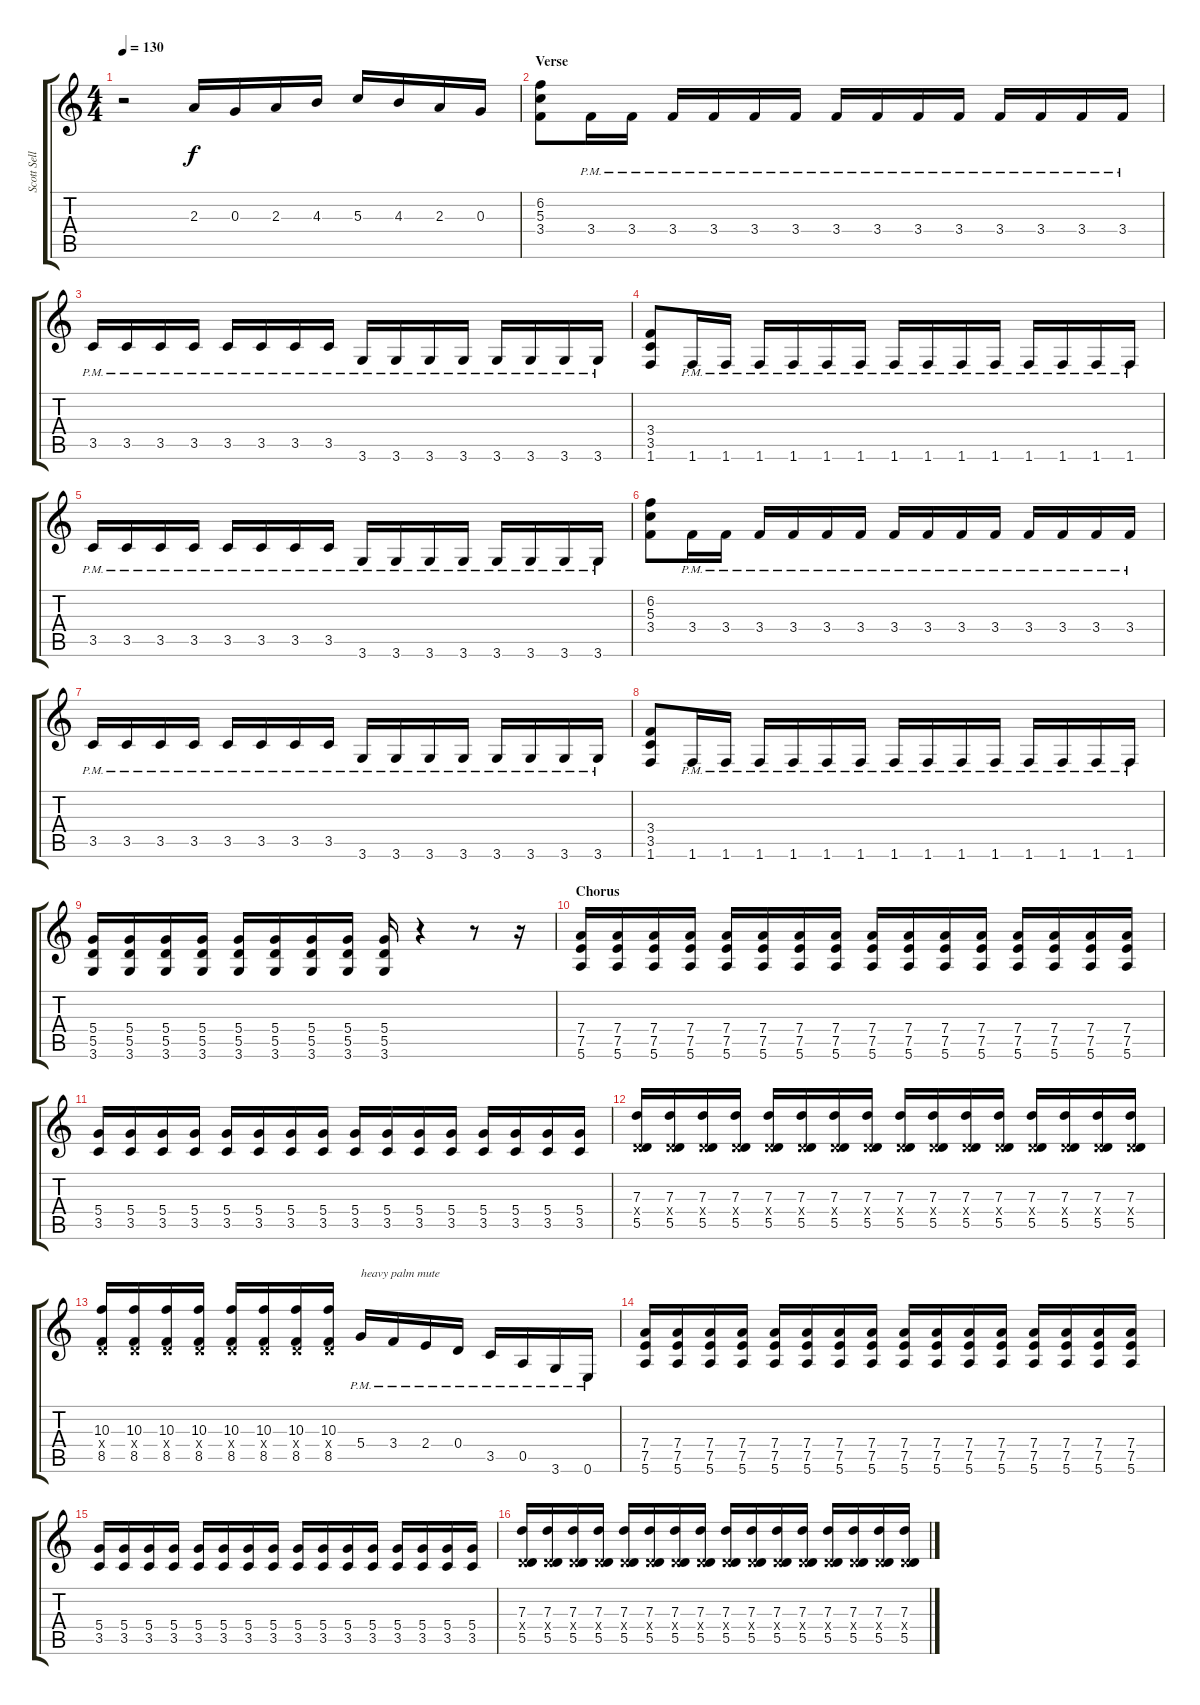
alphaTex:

\track ("Scott Sellers" "Scott Sell") {instrument distortionguitar}
\staff {score tabs}
\tuning (E4 B3 G3 D3 A2 E2) {hide}
\ts (4 4)
\tempo 130
\clef g2
\ks c
r.2{dy f instrument distortionguitar} 2.3.16 0.3.16 2.3.16 4.3.16 5.3.16 4.3.16 2.3.16 0.3.16 |
\section ("" "Verse")
(6.2 5.3 3.4).8 3.4{pm}.16 3.4{pm}.16 3.4{pm}.16 3.4{pm}.16 3.4{pm}.16 3.4{pm}.16 3.4{pm}.16 3.4{pm}.16 3.4{pm}.16 3.4{pm}.16 3.4{pm}.16 3.4{pm}.16 3.4{pm}.16 3.4{pm}.16 |
3.5{pm}.16 3.5{pm}.16 3.5{pm}.16 3.5{pm}.16 3.5{pm}.16 3.5{pm}.16 3.5{pm}.16 3.5{pm}.16 3.6{pm}.16 3.6{pm}.16 3.6{pm}.16 3.6{pm}.16 3.6{pm}.16 3.6{pm}.16 3.6{pm}.16 3.6{pm}.16 |
(3.4 3.5 1.6).8 1.6{pm}.16 1.6{pm}.16 1.6{pm}.16 1.6{pm}.16 1.6{pm}.16 1.6{pm}.16 1.6{pm}.16 1.6{pm}.16 1.6{pm}.16 1.6{pm}.16 1.6{pm}.16 1.6{pm}.16 1.6{pm}.16 1.6{pm}.16 |
3.5{pm}.16 3.5{pm}.16 3.5{pm}.16 3.5{pm}.16 3.5{pm}.16 3.5{pm}.16 3.5{pm}.16 3.5{pm}.16 3.6{pm}.16 3.6{pm}.16 3.6{pm}.16 3.6{pm}.16 3.6{pm}.16 3.6{pm}.16 3.6{pm}.16 3.6{pm}.16 |
(6.2 5.3 3.4).8 3.4{pm}.16 3.4{pm}.16 3.4{pm}.16 3.4{pm}.16 3.4{pm}.16 3.4{pm}.16 3.4{pm}.16 3.4{pm}.16 3.4{pm}.16 3.4{pm}.16 3.4{pm}.16 3.4{pm}.16 3.4{pm}.16 3.4{pm}.16 |
3.5{pm}.16 3.5{pm}.16 3.5{pm}.16 3.5{pm}.16 3.5{pm}.16 3.5{pm}.16 3.5{pm}.16 3.5{pm}.16 3.6{pm}.16 3.6{pm}.16 3.6{pm}.16 3.6{pm}.16 3.6{pm}.16 3.6{pm}.16 3.6{pm}.16 3.6{pm}.16 |
(3.4 3.5 1.6).8 1.6{pm}.16 1.6{pm}.16 1.6{pm}.16 1.6{pm}.16 1.6{pm}.16 1.6{pm}.16 1.6{pm}.16 1.6{pm}.16 1.6{pm}.16 1.6{pm}.16 1.6{pm}.16 1.6{pm}.16 1.6{pm}.16 1.6{pm}.16 |
(5.4 5.5 3.6).16 (5.4 5.5 3.6).16 (5.4 5.5 3.6).16 (5.4 5.5 3.6).16 (5.4 5.5 3.6).16 (5.4 5.5 3.6).16 (5.4 5.5 3.6).16 (5.4 5.5 3.6).16 (5.4 5.5 3.6).16 r.4 r.8 r.16 |
\section ("" "Chorus")
(7.4 7.5 5.6).16 (7.4 7.5 5.6).16 (7.4 7.5 5.6).16 (7.4 7.5 5.6).16 (7.4 7.5 5.6).16 (7.4 7.5 5.6).16 (7.4 7.5 5.6).16 (7.4 7.5 5.6).16 (7.4 7.5 5.6).16 (7.4 7.5 5.6).16 (7.4 7.5 5.6).16 (7.4 7.5 5.6).16 (7.4 7.5 5.6).16 (7.4 7.5 5.6).16 (7.4 7.5 5.6).16 (7.4 7.5 5.6).16 |
(5.4 3.5).16 (5.4 3.5).16 (5.4 3.5).16 (5.4 3.5).16 (5.4 3.5).16 (5.4 3.5).16 (5.4 3.5).16 (5.4 3.5).16 (5.4 3.5).16 (5.4 3.5).16 (5.4 3.5).16 (5.4 3.5).16 (5.4 3.5).16 (5.4 3.5).16 (5.4 3.5).16 (5.4 3.5).16 |
(7.3 0.4{x} 5.5).16 (7.3 0.4{x} 5.5).16 (7.3 0.4{x} 5.5).16 (7.3 0.4{x} 5.5).16 (7.3 0.4{x} 5.5).16 (7.3 0.4{x} 5.5).16 (7.3 0.4{x} 5.5).16 (7.3 0.4{x} 5.5).16 (7.3 0.4{x} 5.5).16 (7.3 0.4{x} 5.5).16 (7.3 0.4{x} 5.5).16 (7.3 0.4{x} 5.5).16 (7.3 0.4{x} 5.5).16 (7.3 0.4{x} 5.5).16 (7.3 0.4{x} 5.5).16 (7.3 0.4{x} 5.5).16 |
(10.3 0.4{x} 8.5).16 (10.3 0.4{x} 8.5).16 (10.3 0.4{x} 8.5).16 (10.3 0.4{x} 8.5).16 (10.3 0.4{x} 8.5).16 (10.3 0.4{x} 8.5).16 (10.3 0.4{x} 8.5).16 (10.3 0.4{x} 8.5).16 5.4{pm}.16{txt "heavy palm mute"} 3.4{pm}.16 2.4{pm}.16 0.4{pm}.16 3.5{pm}.16 0.5{pm}.16 3.6{pm}.16 0.6{pm}.16 |
(7.4 7.5 5.6).16 (7.4 7.5 5.6).16 (7.4 7.5 5.6).16 (7.4 7.5 5.6).16 (7.4 7.5 5.6).16 (7.4 7.5 5.6).16 (7.4 7.5 5.6).16 (7.4 7.5 5.6).16 (7.4 7.5 5.6).16 (7.4 7.5 5.6).16 (7.4 7.5 5.6).16 (7.4 7.5 5.6).16 (7.4 7.5 5.6).16 (7.4 7.5 5.6).16 (7.4 7.5 5.6).16 (7.4 7.5 5.6).16 |
(5.4 3.5).16 (5.4 3.5).16 (5.4 3.5).16 (5.4 3.5).16 (5.4 3.5).16 (5.4 3.5).16 (5.4 3.5).16 (5.4 3.5).16 (5.4 3.5).16 (5.4 3.5).16 (5.4 3.5).16 (5.4 3.5).16 (5.4 3.5).16 (5.4 3.5).16 (5.4 3.5).16 (5.4 3.5).16 |
(7.3 0.4{x} 5.5).16 (7.3 0.4{x} 5.5).16 (7.3 0.4{x} 5.5).16 (7.3 0.4{x} 5.5).16 (7.3 0.4{x} 5.5).16 (7.3 0.4{x} 5.5).16 (7.3 0.4{x} 5.5).16 (7.3 0.4{x} 5.5).16 (7.3 0.4{x} 5.5).16 (7.3 0.4{x} 5.5).16 (7.3 0.4{x} 5.5).16 (7.3 0.4{x} 5.5).16 (7.3 0.4{x} 5.5).16 (7.3 0.4{x} 5.5).16 (7.3 0.4{x} 5.5).16 (7.3 0.4{x} 5.5).16
